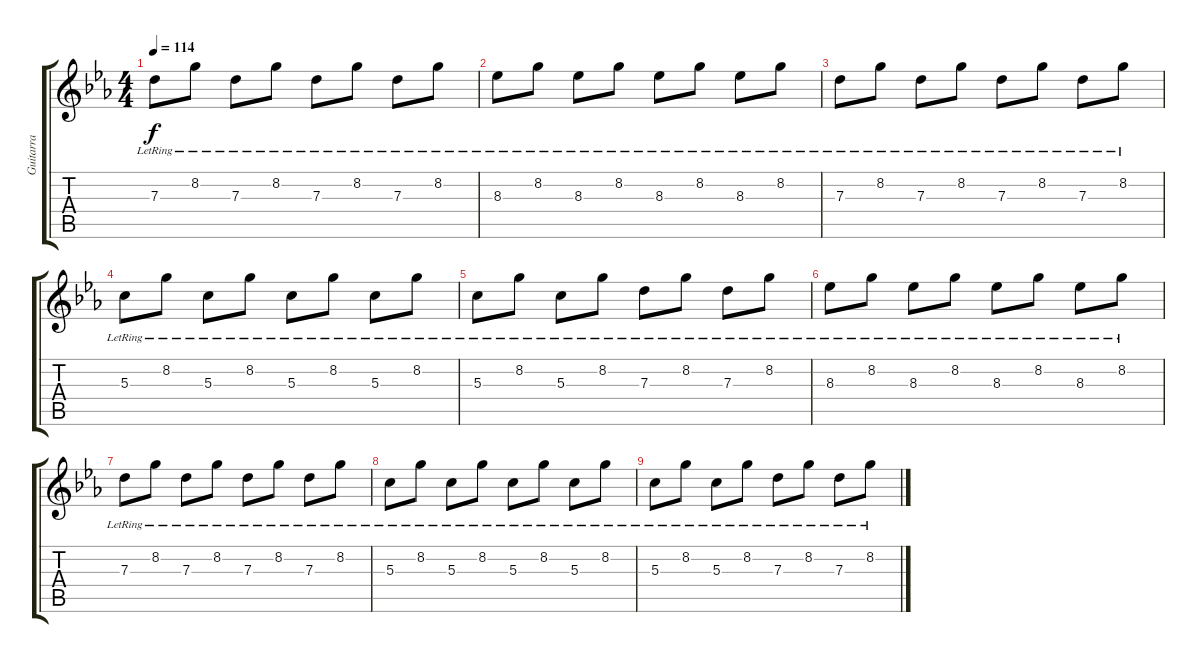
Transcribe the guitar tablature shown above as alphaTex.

\track ("Guitarra" "Guitarra") {instrument electricguitarjazz}
\staff {score tabs}
\tuning (E4 B3 G3 D3 A2 E2) {hide}
\ts (4 4)
\tempo 114
\clef g2
\ks eb
7.3{lr}.8{dy f} 8.2{lr}.8 7.3{lr}.8 8.2{lr}.8 7.3{lr}.8 8.2{lr}.8 7.3{lr}.8 8.2{lr}.8 |
8.3{lr}.8 8.2{lr}.8 8.3{lr}.8 8.2{lr}.8 8.3{lr}.8 8.2{lr}.8 8.3{lr}.8 8.2{lr}.8 |
7.3{lr}.8 8.2{lr}.8 7.3{lr}.8 8.2{lr}.8 7.3{lr}.8 8.2{lr}.8 7.3{lr}.8 8.2{lr}.8 |
5.3{lr}.8 8.2{lr}.8 5.3{lr}.8 8.2{lr}.8 5.3{lr}.8 8.2{lr}.8 5.3{lr}.8 8.2{lr}.8 |
5.3{lr}.8 8.2{lr}.8 5.3{lr}.8 8.2{lr}.8 7.3{lr}.8 8.2{lr}.8 7.3{lr}.8 8.2{lr}.8 |
8.3{lr}.8 8.2{lr}.8 8.3{lr}.8 8.2{lr}.8 8.3{lr}.8 8.2{lr}.8 8.3{lr}.8 8.2{lr}.8 |
7.3{lr}.8 8.2{lr}.8 7.3{lr}.8 8.2{lr}.8 7.3{lr}.8 8.2{lr}.8 7.3{lr}.8 8.2{lr}.8 |
5.3{lr}.8 8.2{lr}.8 5.3{lr}.8 8.2{lr}.8 5.3{lr}.8 8.2{lr}.8 5.3{lr}.8 8.2{lr}.8 |
5.3{lr}.8 8.2{lr}.8 5.3{lr}.8 8.2{lr}.8 7.3{lr}.8 8.2{lr}.8 7.3{lr}.8 8.2{lr}.8
